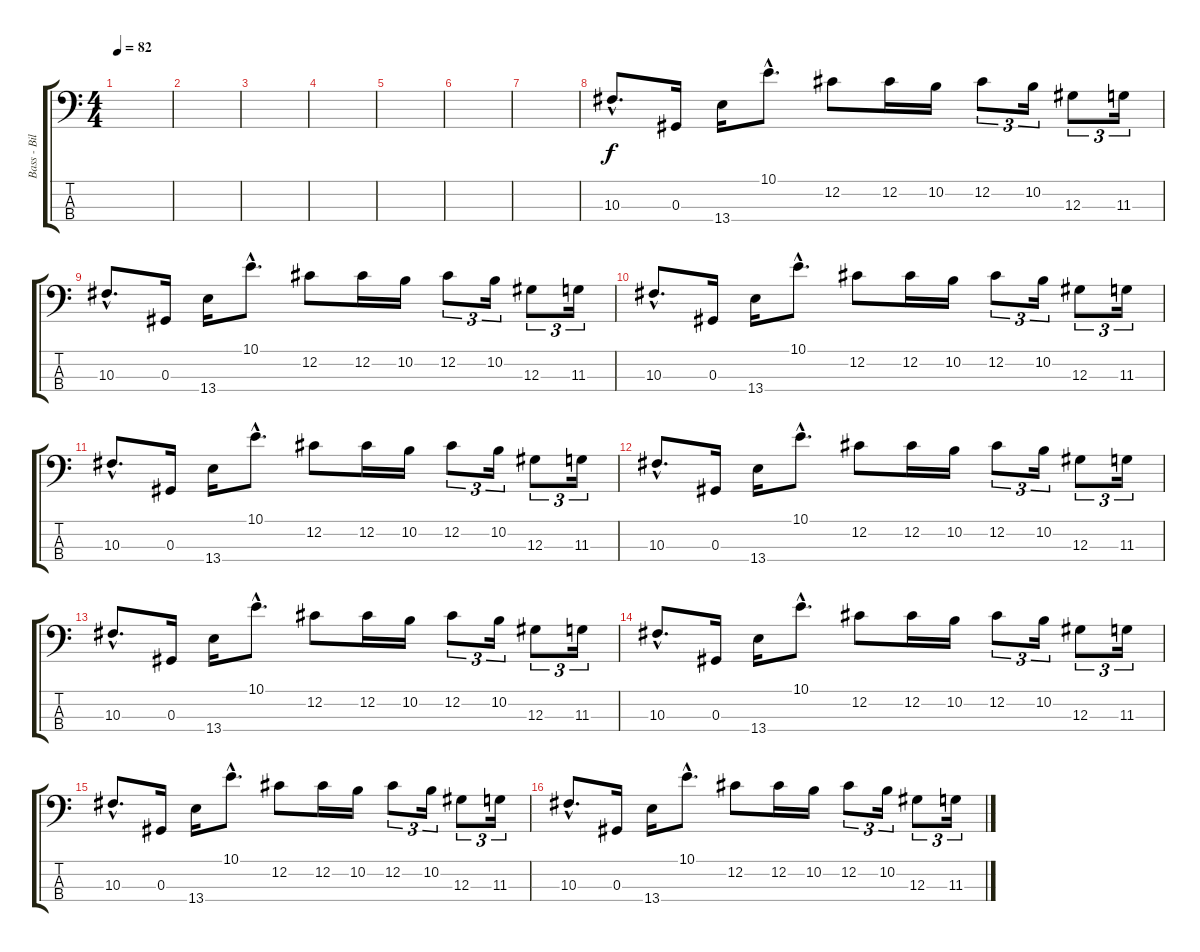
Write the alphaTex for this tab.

\track ("Bass - Billy" "Bass - Bil") {instrument electricbassfinger}
\staff {score tabs}
\tuning (Gb2 Db2 Ab1 Eb1) {hide}
\ts (4 4)
\tempo 82
\clef f4
\ks c
|
|
|
|
|
|
|
10.3{hac}.8{d} 0.3.16 13.4.16 10.1{hac}.8{d} 12.2.8 12.2.16 10.2.16 12.2.8{tu (3 2)} 10.2.16{tu (3 2)} 12.3.8{tu (3 2)} 11.3.16{tu (3 2)} |
10.3{hac}.8{d} 0.3.16 13.4.16 10.1{hac}.8{d} 12.2.8 12.2.16 10.2.16 12.2.8{tu (3 2)} 10.2.16{tu (3 2)} 12.3.8{tu (3 2)} 11.3.16{tu (3 2)} |
10.3{hac}.8{d} 0.3.16 13.4.16 10.1{hac}.8{d} 12.2.8 12.2.16 10.2.16 12.2.8{tu (3 2)} 10.2.16{tu (3 2)} 12.3.8{tu (3 2)} 11.3.16{tu (3 2)} |
10.3{hac}.8{d} 0.3.16 13.4.16 10.1{hac}.8{d} 12.2.8 12.2.16 10.2.16 12.2.8{tu (3 2)} 10.2.16{tu (3 2)} 12.3.8{tu (3 2)} 11.3.16{tu (3 2)} |
10.3{hac}.8{d} 0.3.16 13.4.16 10.1{hac}.8{d} 12.2.8 12.2.16 10.2.16 12.2.8{tu (3 2)} 10.2.16{tu (3 2)} 12.3.8{tu (3 2)} 11.3.16{tu (3 2)} |
10.3{hac}.8{d} 0.3.16 13.4.16 10.1{hac}.8{d} 12.2.8 12.2.16 10.2.16 12.2.8{tu (3 2)} 10.2.16{tu (3 2)} 12.3.8{tu (3 2)} 11.3.16{tu (3 2)} |
10.3{hac}.8{d} 0.3.16 13.4.16 10.1{hac}.8{d} 12.2.8 12.2.16 10.2.16 12.2.8{tu (3 2)} 10.2.16{tu (3 2)} 12.3.8{tu (3 2)} 11.3.16{tu (3 2)} |
10.3{hac}.8{d} 0.3.16 13.4.16 10.1{hac}.8{d} 12.2.8 12.2.16 10.2.16 12.2.8{tu (3 2)} 10.2.16{tu (3 2)} 12.3.8{tu (3 2)} 11.3.16{tu (3 2)} |
10.3{hac}.8{d} 0.3.16 13.4.16 10.1{hac}.8{d} 12.2.8 12.2.16 10.2.16 12.2.8{tu (3 2)} 10.2.16{tu (3 2)} 12.3.8{tu (3 2)} 11.3.16{tu (3 2)}
